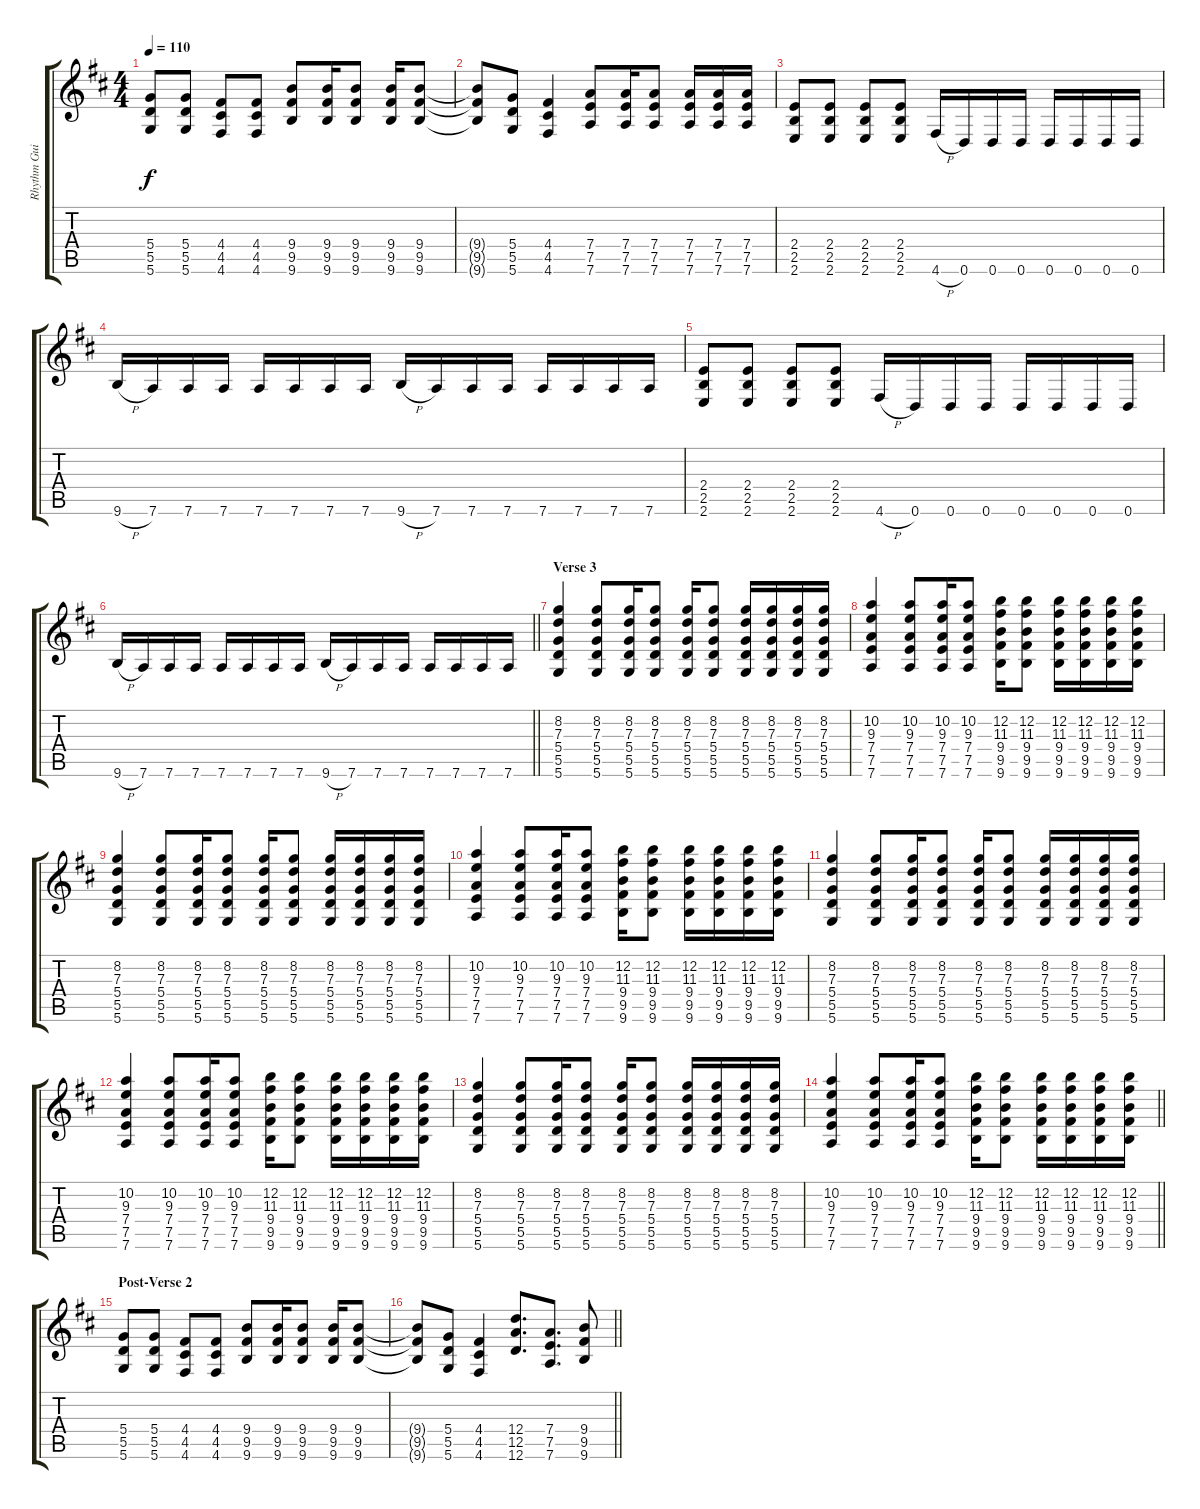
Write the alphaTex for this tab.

\track ("Rhythm Guitar" "Rhythm Gui") {instrument electricguitarclean}
\staff {score tabs}
\tuning (E4 B3 G3 D3 A2 D2) {hide}
\ts (4 4)
\tempo 110
\clef g2
\ks d
(5.4 5.5 5.6).8{dy f} (5.4 5.5 5.6).8 (4.4 4.5 4.6).8 (4.4 4.5 4.6).8 (9.4 9.5 9.6).8 (9.4 9.5 9.6).16 (9.4 9.5 9.6).8 (9.4 9.5 9.6).16 (9.4 9.5 9.6).8 |
(9.4{t} 9.5{t} 9.6{t}).8 (5.4 5.5 5.6).8 (4.4 4.5 4.6).4 (7.4 7.5 7.6).8 (7.4 7.5 7.6).16 (7.4 7.5 7.6).8 (7.4 7.5 7.6).16 (7.4 7.5 7.6).16 (7.4 7.5 7.6).16 |
(2.4 2.5 2.6).8 (2.4 2.5 2.6).8 (2.4 2.5 2.6).8 (2.4 2.5 2.6).8 4.6{h}.16 0.6.16 0.6.16 0.6.16 0.6.16 0.6.16 0.6.16 0.6.16 |
9.6{h}.16 7.6.16 7.6.16 7.6.16 7.6.16 7.6.16 7.6.16 7.6.16 9.6{h}.16 7.6.16 7.6.16 7.6.16 7.6.16 7.6.16 7.6.16 7.6.16 |
(2.4 2.5 2.6).8 (2.4 2.5 2.6).8 (2.4 2.5 2.6).8 (2.4 2.5 2.6).8 4.6{h}.16 0.6.16 0.6.16 0.6.16 0.6.16 0.6.16 0.6.16 0.6.16 |
\barLineRight lightlight
9.6{h}.16 7.6.16 7.6.16 7.6.16 7.6.16 7.6.16 7.6.16 7.6.16 9.6{h}.16 7.6.16 7.6.16 7.6.16 7.6.16 7.6.16 7.6.16 7.6.16 |
\section ("" "Verse 3")
(8.2 7.3 5.4 5.5 5.6).4{instrument electricguitarclean} (8.2 7.3 5.4 5.5 5.6).8 (8.2 7.3 5.4 5.5 5.6).16 (8.2 7.3 5.4 5.5 5.6).8 (8.2 7.3 5.4 5.5 5.6).16 (8.2 7.3 5.4 5.5 5.6).8 (8.2 7.3 5.4 5.5 5.6).16 (8.2 7.3 5.4 5.5 5.6).16 (8.2 7.3 5.4 5.5 5.6).16 (8.2 7.3 5.4 5.5 5.6).16 |
(10.2 9.3 7.4 7.5 7.6).4 (10.2 9.3 7.4 7.5 7.6).8 (10.2 9.3 7.4 7.5 7.6).16 (10.2 9.3 7.4 7.5 7.6).8 (12.2 11.3 9.4 9.5 9.6).16 (12.2 11.3 9.4 9.5 9.6).8 (12.2 11.3 9.4 9.5 9.6).16 (12.2 11.3 9.4 9.5 9.6).16 (12.2 11.3 9.4 9.5 9.6).16 (12.2 11.3 9.4 9.5 9.6).16 |
(8.2 7.3 5.4 5.5 5.6).4 (8.2 7.3 5.4 5.5 5.6).8 (8.2 7.3 5.4 5.5 5.6).16 (8.2 7.3 5.4 5.5 5.6).8 (8.2 7.3 5.4 5.5 5.6).16 (8.2 7.3 5.4 5.5 5.6).8 (8.2 7.3 5.4 5.5 5.6).16 (8.2 7.3 5.4 5.5 5.6).16 (8.2 7.3 5.4 5.5 5.6).16 (8.2 7.3 5.4 5.5 5.6).16 |
(10.2 9.3 7.4 7.5 7.6).4 (10.2 9.3 7.4 7.5 7.6).8 (10.2 9.3 7.4 7.5 7.6).16 (10.2 9.3 7.4 7.5 7.6).8 (12.2 11.3 9.4 9.5 9.6).16 (12.2 11.3 9.4 9.5 9.6).8 (12.2 11.3 9.4 9.5 9.6).16 (12.2 11.3 9.4 9.5 9.6).16 (12.2 11.3 9.4 9.5 9.6).16 (12.2 11.3 9.4 9.5 9.6).16 |
(8.2 7.3 5.4 5.5 5.6).4 (8.2 7.3 5.4 5.5 5.6).8 (8.2 7.3 5.4 5.5 5.6).16 (8.2 7.3 5.4 5.5 5.6).8 (8.2 7.3 5.4 5.5 5.6).16 (8.2 7.3 5.4 5.5 5.6).8 (8.2 7.3 5.4 5.5 5.6).16 (8.2 7.3 5.4 5.5 5.6).16 (8.2 7.3 5.4 5.5 5.6).16 (8.2 7.3 5.4 5.5 5.6).16 |
(10.2 9.3 7.4 7.5 7.6).4 (10.2 9.3 7.4 7.5 7.6).8 (10.2 9.3 7.4 7.5 7.6).16 (10.2 9.3 7.4 7.5 7.6).8 (12.2 11.3 9.4 9.5 9.6).16 (12.2 11.3 9.4 9.5 9.6).8 (12.2 11.3 9.4 9.5 9.6).16 (12.2 11.3 9.4 9.5 9.6).16 (12.2 11.3 9.4 9.5 9.6).16 (12.2 11.3 9.4 9.5 9.6).16 |
(8.2 7.3 5.4 5.5 5.6).4 (8.2 7.3 5.4 5.5 5.6).8 (8.2 7.3 5.4 5.5 5.6).16 (8.2 7.3 5.4 5.5 5.6).8 (8.2 7.3 5.4 5.5 5.6).16 (8.2 7.3 5.4 5.5 5.6).8 (8.2 7.3 5.4 5.5 5.6).16 (8.2 7.3 5.4 5.5 5.6).16 (8.2 7.3 5.4 5.5 5.6).16 (8.2 7.3 5.4 5.5 5.6).16 |
\barLineRight lightlight
(10.2 9.3 7.4 7.5 7.6).4 (10.2 9.3 7.4 7.5 7.6).8 (10.2 9.3 7.4 7.5 7.6).16 (10.2 9.3 7.4 7.5 7.6).8 (12.2 11.3 9.4 9.5 9.6).16 (12.2 11.3 9.4 9.5 9.6).8 (12.2 11.3 9.4 9.5 9.6).16 (12.2 11.3 9.4 9.5 9.6).16 (12.2 11.3 9.4 9.5 9.6).16 (12.2 11.3 9.4 9.5 9.6).16 |
\section ("" "Post-Verse 2")
(5.4 5.5 5.6).8{instrument distortionguitar} (5.4 5.5 5.6).8 (4.4 4.5 4.6).8 (4.4 4.5 4.6).8 (9.4 9.5 9.6).8 (9.4 9.5 9.6).16 (9.4 9.5 9.6).8 (9.4 9.5 9.6).16 (9.4 9.5 9.6).8 |
\barLineRight lightlight
(9.4{t} 9.5{t} 9.6{t}).8 (5.4 5.5 5.6).8 (4.4 4.5 4.6).4 (12.4 12.5 12.6).8{d} (7.4 7.5 7.6).8{d} (9.4 9.5 9.6).8
